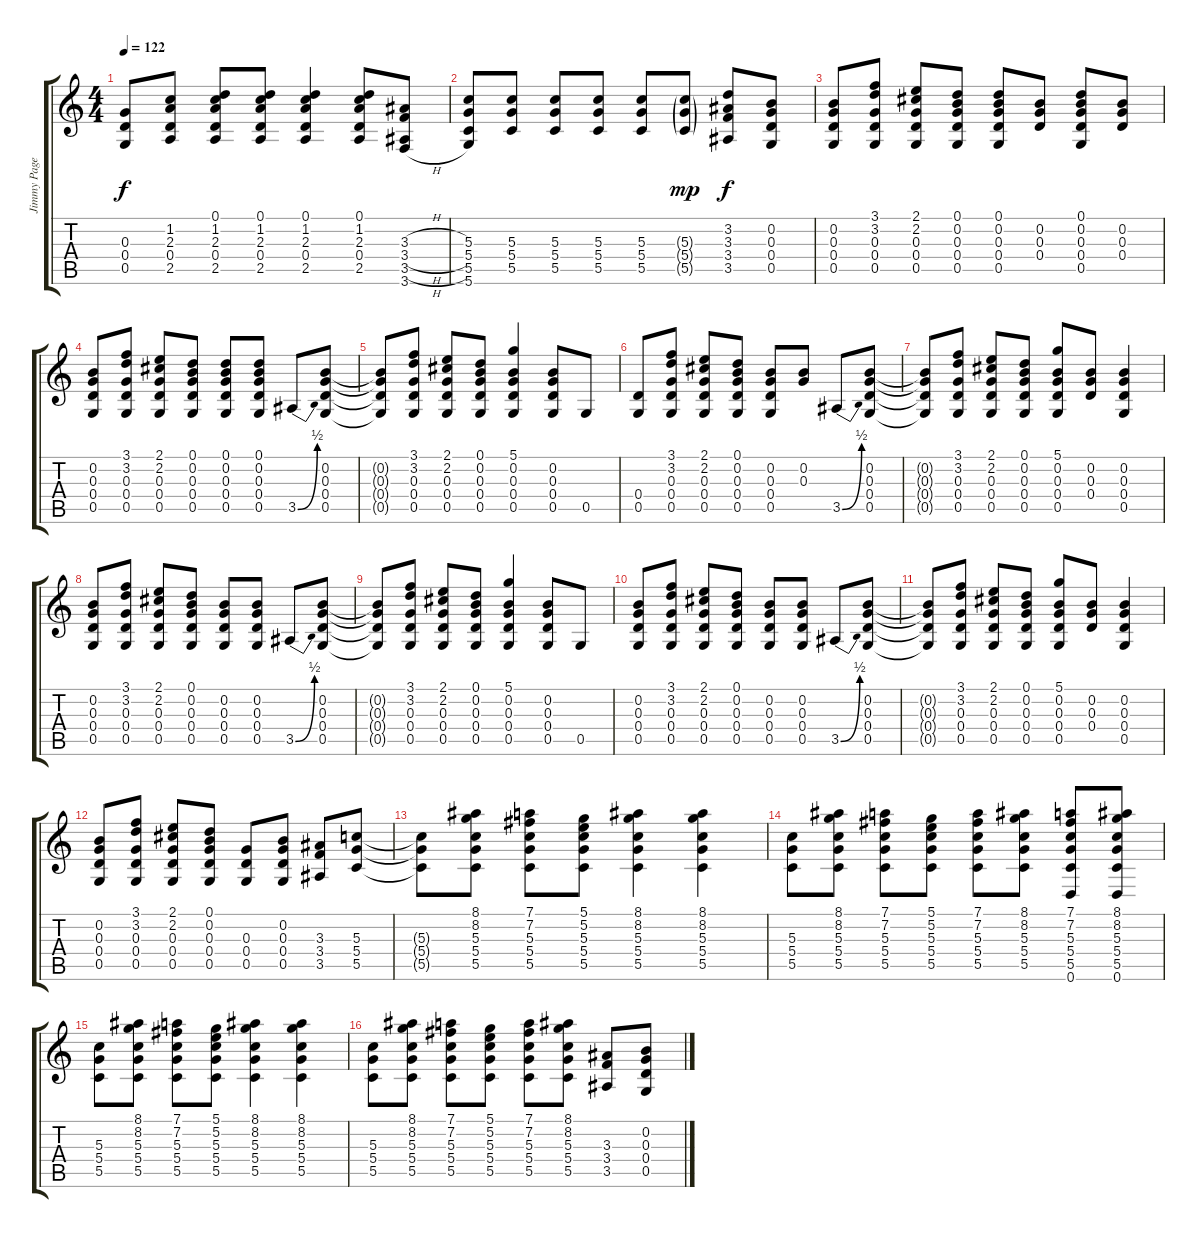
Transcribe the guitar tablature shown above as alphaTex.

\track ("Jimmy Page" "Jimmy Page") {instrument acousticguitarsteel}
\staff {score tabs}
\tuning (D4 B3 G3 D3 G2 D2) {hide}
\ts (4 4)
\tempo 122
\clef g2
\ks c
(0.3 0.4 0.5).8{dy f} (1.2 2.3 0.4 2.5).8 (0.1 1.2 2.3 0.4 2.5).8 (0.1 1.2 2.3 0.4 2.5).8 (0.1 1.2 2.3 0.4 2.5).4 (0.1 1.2 2.3 0.4 2.5).8 (3.3{h} 3.4{h} 3.5{h} 3.6{h}).8 |
(5.3 5.4 5.5 5.6).8 (5.3 5.4 5.5).8 (5.3 5.4 5.5).8 (5.3 5.4 5.5).8 (5.3 5.4 5.5).8 (5.3{g} 5.4{g} 5.5{g}).8{dy mp} (3.2 3.3 3.4 3.5).8{dy f} (0.2 0.3 0.4 0.5).8 |
(0.2 0.3 0.4 0.5).8 (3.1 3.2 0.3 0.4 0.5).8 (2.1 2.2 0.3 0.4 0.5).8 (0.1 0.2 0.3 0.4 0.5).8 (0.1 0.2 0.3 0.4 0.5).8 (0.2 0.3 0.4).8 (0.1 0.2 0.3 0.4 0.5).8 (0.2 0.3 0.4).8 |
(0.2 0.3 0.4 0.5).8 (3.1 3.2 0.3 0.4 0.5).8 (2.1 2.2 0.3 0.4 0.5).8 (0.1 0.2 0.3 0.4 0.5).8 (0.1 0.2 0.3 0.4 0.5).8 (0.1 0.2 0.3 0.4 0.5).8 3.5{be (bend 0 0 60 2)}.8 (0.2 0.3 0.4 0.5).8 |
(0.2{t} 0.3{t} 0.4{t} 0.5{t}).8 (3.1 3.2 0.3 0.4 0.5).8 (2.1 2.2 0.3 0.4 0.5).8 (0.1 0.2 0.3 0.4 0.5).8 (5.1 0.2 0.3 0.4 0.5).4 (0.2 0.3 0.4 0.5).8 0.5.8 |
(0.4 0.5).8 (3.1 3.2 0.3 0.4 0.5).8 (2.1 2.2 0.3 0.4 0.5).8 (0.1 0.2 0.3 0.4 0.5).8 (0.2 0.3 0.4 0.5).8 (0.2 0.3).8 3.5{be (bend 0 0 60 2)}.8 (0.2 0.3 0.4 0.5).8 |
(0.2{t} 0.3{t} 0.4{t} 0.5{t}).8 (3.1 3.2 0.3 0.4 0.5).8 (2.1 2.2 0.3 0.4 0.5).8 (0.1 0.2 0.3 0.4 0.5).8 (5.1 0.2 0.3 0.4 0.5).8 (0.2 0.3 0.4).8 (0.2 0.3 0.4 0.5).4 |
(0.2 0.3 0.4 0.5).8 (3.1 3.2 0.3 0.4 0.5).8 (2.1 2.2 0.3 0.4 0.5).8 (0.1 0.2 0.3 0.4 0.5).8 (0.2 0.3 0.4 0.5).8 (0.2 0.3 0.4 0.5).8 3.5{be (bend 0 0 60 2)}.8 (0.2 0.3 0.4 0.5).8 |
(0.2{t} 0.3{t} 0.4{t} 0.5{t}).8 (3.1 3.2 0.3 0.4 0.5).8 (2.1 2.2 0.3 0.4 0.5).8 (0.1 0.2 0.3 0.4 0.5).8 (5.1 0.2 0.3 0.4 0.5).4 (0.2 0.3 0.4 0.5).8 0.5.8 |
(0.2 0.3 0.4 0.5).8 (3.1 3.2 0.3 0.4 0.5).8 (2.1 2.2 0.3 0.4 0.5).8 (0.1 0.2 0.3 0.4 0.5).8 (0.2 0.3 0.4 0.5).8 (0.2 0.3 0.4 0.5).8 3.5{be (bend 0 0 60 2)}.8 (0.2 0.3 0.4 0.5).8 |
(0.2{t} 0.3{t} 0.4{t} 0.5{t}).8 (3.1 3.2 0.3 0.4 0.5).8 (2.1 2.2 0.3 0.4 0.5).8 (0.1 0.2 0.3 0.4 0.5).8 (5.1 0.2 0.3 0.4 0.5).8 (0.2 0.3 0.4).8 (0.2 0.3 0.4 0.5).4 |
(0.2 0.3 0.4 0.5).8 (3.1 3.2 0.3 0.4 0.5).8 (2.1 2.2 0.3 0.4 0.5).8 (0.1 0.2 0.3 0.4 0.5).8 (0.3 0.4 0.5).8 (0.2 0.3 0.4 0.5).8 (3.3 3.4 3.5).8 (5.3 5.4 5.5).8 |
(5.3{t} 5.4{t} 5.5{t}).8 (8.1 8.2 5.3 5.4 5.5).8 (7.1 7.2 5.3 5.4 5.5).8 (5.1 5.2 5.3 5.4 5.5).8 (8.1 8.2 5.3 5.4 5.5).4 (8.1 8.2 5.3 5.4 5.5).4 |
(5.3 5.4 5.5).8 (8.1 8.2 5.3 5.4 5.5).8 (7.1 7.2 5.3 5.4 5.5).8 (5.1 5.2 5.3 5.4 5.5).8 (7.1 7.2 5.3 5.4 5.5).8 (8.1 8.2 5.3 5.4 5.5).8 (7.1 7.2 5.3 5.4 5.5 0.6).8 (8.1 8.2 5.3 5.4 5.5 0.6).8 |
(5.3 5.4 5.5).8 (8.1 8.2 5.3 5.4 5.5).8 (7.1 7.2 5.3 5.4 5.5).8 (5.1 5.2 5.3 5.4 5.5).8 (8.1 8.2 5.3 5.4 5.5).4 (8.1 8.2 5.3 5.4 5.5).4 |
(5.3 5.4 5.5).8 (8.1 8.2 5.3 5.4 5.5).8 (7.1 7.2 5.3 5.4 5.5).8 (5.1 5.2 5.3 5.4 5.5).8 (7.1 7.2 5.3 5.4 5.5).8 (8.1 8.2 5.3 5.4 5.5).8 (3.3 3.4 3.5).8 (0.2 0.3 0.4 0.5).8
